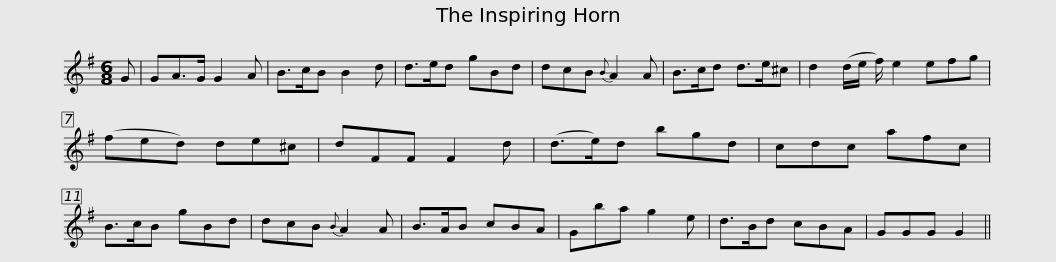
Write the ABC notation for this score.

X:1
L:1/8
M:6/8
I:linebreak $
K:G
V:1 treble
V:1
 G | GA>G G2 A | B>cB B2 d | d>ed gBd | dcB{B} A2 A | %5
 B>cd d>e^c | d2 (d/e/ f/) e2 efg |$ (fed) de^c | dFF F2 d | (d>e)d bgd | %10
 cdc afc | B>cB gBd | dcB{B} A2 A | B>AB cBA |$ Gba g2 e | %15
 d>Bd cBA | GGG G2 || %17
